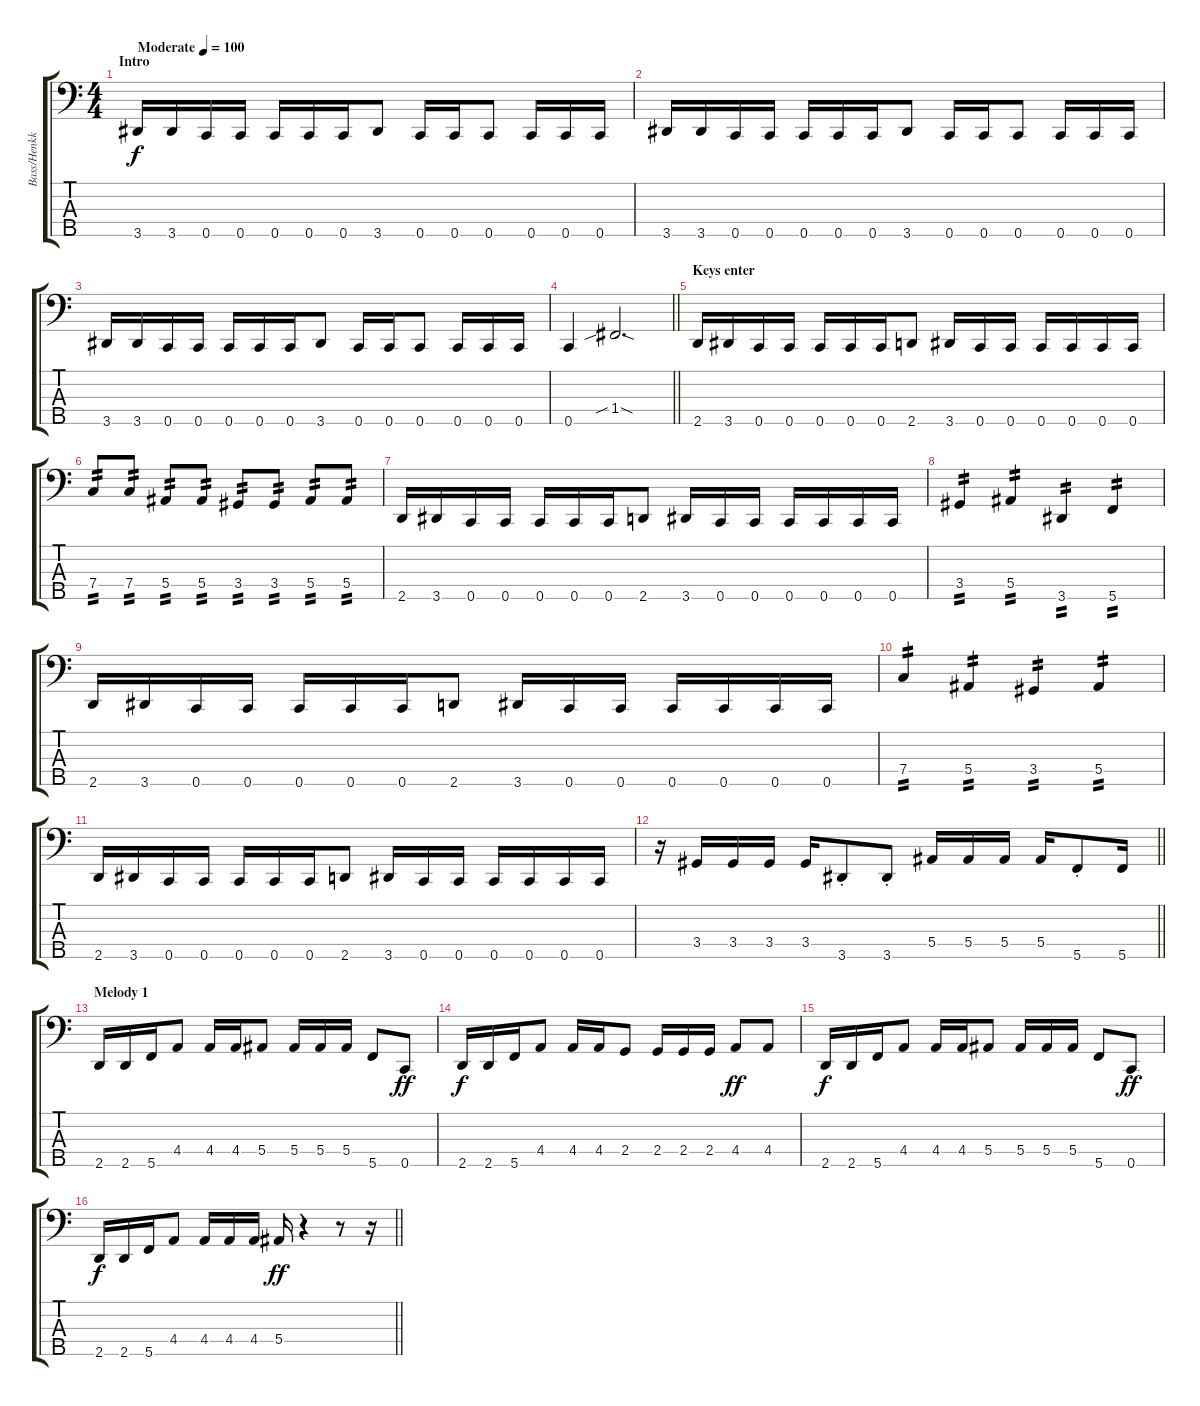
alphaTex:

\track ("Bass/Henkka" "Bass/Henkk") {instrument electricbasspick}
\staff {score tabs}
\tuning (Ab2 Eb2 Bb1 F1 C1) {hide}
\ts (4 4)
\section ("" "Intro")
\tempo (100 "Moderate")
\clef f4
\ks c
3.5.16{dy f instrument electricbasspick} 3.5.16 0.5.16 0.5.16 0.5.16 0.5.16 0.5.16 3.5.8 0.5.16 0.5.16 0.5.8 0.5.16 0.5.16 0.5.16 |
3.5.16 3.5.16 0.5.16 0.5.16 0.5.16 0.5.16 0.5.16 3.5.8 0.5.16 0.5.16 0.5.8 0.5.16 0.5.16 0.5.16 |
3.5.16 3.5.16 0.5.16 0.5.16 0.5.16 0.5.16 0.5.16 3.5.8 0.5.16 0.5.16 0.5.8 0.5.16 0.5.16 0.5.16 |
\barLineRight lightlight
0.5.4 1.4{sib sod}.2{d} |
\section ("" "Keys enter")
2.5.16 3.5.16 0.5.16 0.5.16 0.5.16 0.5.16 0.5.16 2.5.8 3.5.16 0.5.16 0.5.16 0.5.16 0.5.16 0.5.16 0.5.16 |
7.4.8{tp 2} 7.4.8{tp 2} 5.4.8{tp 2} 5.4.8{tp 2} 3.4.8{tp 2} 3.4.8{tp 2} 5.4.8{tp 2} 5.4.8{tp 2} |
2.5.16 3.5.16 0.5.16 0.5.16 0.5.16 0.5.16 0.5.16 2.5.8 3.5.16 0.5.16 0.5.16 0.5.16 0.5.16 0.5.16 0.5.16 |
3.4.4{tp 2} 5.4.4{tp 2} 3.5.4{tp 2} 5.5.4{tp 2} |
2.5.16 3.5.16 0.5.16 0.5.16 0.5.16 0.5.16 0.5.16 2.5.8 3.5.16 0.5.16 0.5.16 0.5.16 0.5.16 0.5.16 0.5.16 |
7.4.4{tp 2} 5.4.4{tp 2} 3.4.4{tp 2} 5.4.4{tp 2} |
2.5.16 3.5.16 0.5.16 0.5.16 0.5.16 0.5.16 0.5.16 2.5.8 3.5.16 0.5.16 0.5.16 0.5.16 0.5.16 0.5.16 0.5.16 |
\barLineRight lightlight
r.16 3.4.16 3.4.16 3.4.16 3.4.16 3.5{st}.8 3.5{st}.8 5.4.16 5.4.16 5.4.16 5.4.16 5.5{st}.8 5.5.16 |
\section ("" "Melody 1")
2.5.16 2.5.16 5.5.16 4.4.8 4.4.16 4.4.16 5.4.8 5.4.16 5.4.16 5.4.16 5.5.8 0.5.8{dy ff} |
2.5.16{dy f} 2.5.16 5.5.16 4.4.8 4.4.16 4.4.16 2.4.8 2.4.16 2.4.16 2.4.16 4.4.8{dy ff} 4.4.8 |
2.5.16{dy f} 2.5.16 5.5.16 4.4.8 4.4.16 4.4.16 5.4.8 5.4.16 5.4.16 5.4.16 5.5.8 0.5.8{dy ff} |
\barLineRight lightlight
2.5.16{dy f} 2.5.16 5.5.16 4.4.8 4.4.16 4.4.16 4.4.16 5.4.16{dy ff} r.4 r.8 r.16
